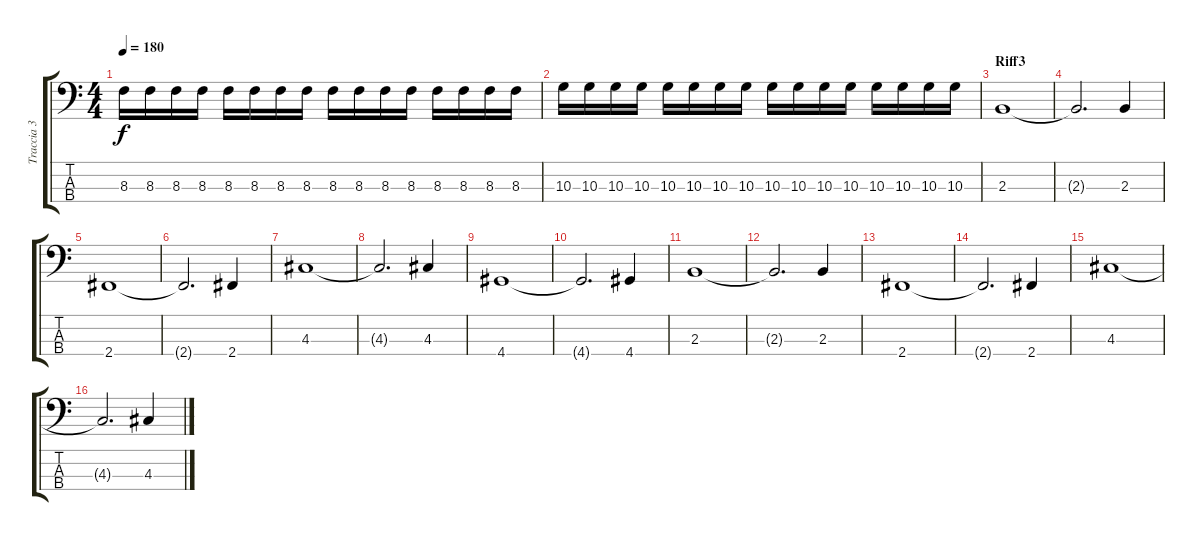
\track ("Traccia 3" "Traccia 3") {instrument electricbasspick}
\staff {score tabs}
\tuning (G2 D2 A1 E1) {hide}
\ts (4 4)
\tempo 180
\clef f4
\ks c
8.3.16{dy f} 8.3.16 8.3.16 8.3.16 8.3.16 8.3.16 8.3.16 8.3.16 8.3.16 8.3.16 8.3.16 8.3.16 8.3.16 8.3.16 8.3.16 8.3.16 |
10.3.16 10.3.16 10.3.16 10.3.16 10.3.16 10.3.16 10.3.16 10.3.16 10.3.16 10.3.16 10.3.16 10.3.16 10.3.16 10.3.16 10.3.16 10.3.16 |
\section ("" "Riff3")
2.3.1 |
2.3{t}.2{d} 2.3.4 |
2.4.1 |
2.4{t}.2{d} 2.4.4 |
4.3.1 |
4.3{t}.2{d} 4.3.4 |
4.4.1 |
4.4{t}.2{d} 4.4.4 |
2.3.1 |
2.3{t}.2{d} 2.3.4 |
2.4.1 |
2.4{t}.2{d} 2.4.4 |
4.3.1 |
4.3{t}.2{d} 4.3.4
